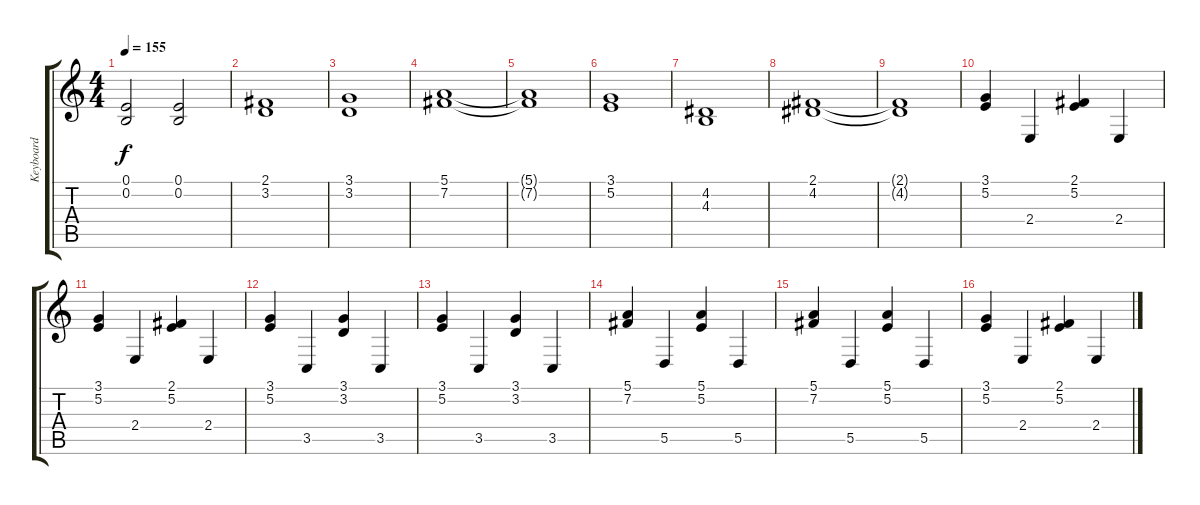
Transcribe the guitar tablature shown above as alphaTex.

\track ("Keyboard" "Keyboard") {instrument stringensemble1}
\staff {score tabs}
\tuning (E4 B3 G3 D3 A2 E2) {hide}
\ts (4 4)
\tempo 155
\clef g2
\ks c
(0.1 0.2).2{dy f} (0.1 0.2).2 |
(2.1 3.2).1 |
(3.1 3.2).1 |
(5.1 7.2).1 |
(5.1{t} 7.2{t}).1 |
(3.1 5.2).1 |
(4.2 4.3).1 |
(2.1 4.2).1 |
(2.1{t} 4.2{t}).1 |
(3.1 5.2).4{volume 12 instrument brightacousticpiano} 2.4.4 (2.1 5.2).4 2.4.4 |
(3.1 5.2).4 2.4.4 (2.1 5.2).4 2.4.4 |
(3.1 5.2).4 3.5.4 (3.1 3.2).4 3.5.4 |
(3.1 5.2).4 3.5.4 (3.1 3.2).4 3.5.4 |
(5.1 7.2).4 5.5.4 (5.1 5.2).4 5.5.4 |
(5.1 7.2).4 5.5.4 (5.1 5.2).4 5.5.4 |
(3.1 5.2).4 2.4.4 (2.1 5.2).4 2.4.4
